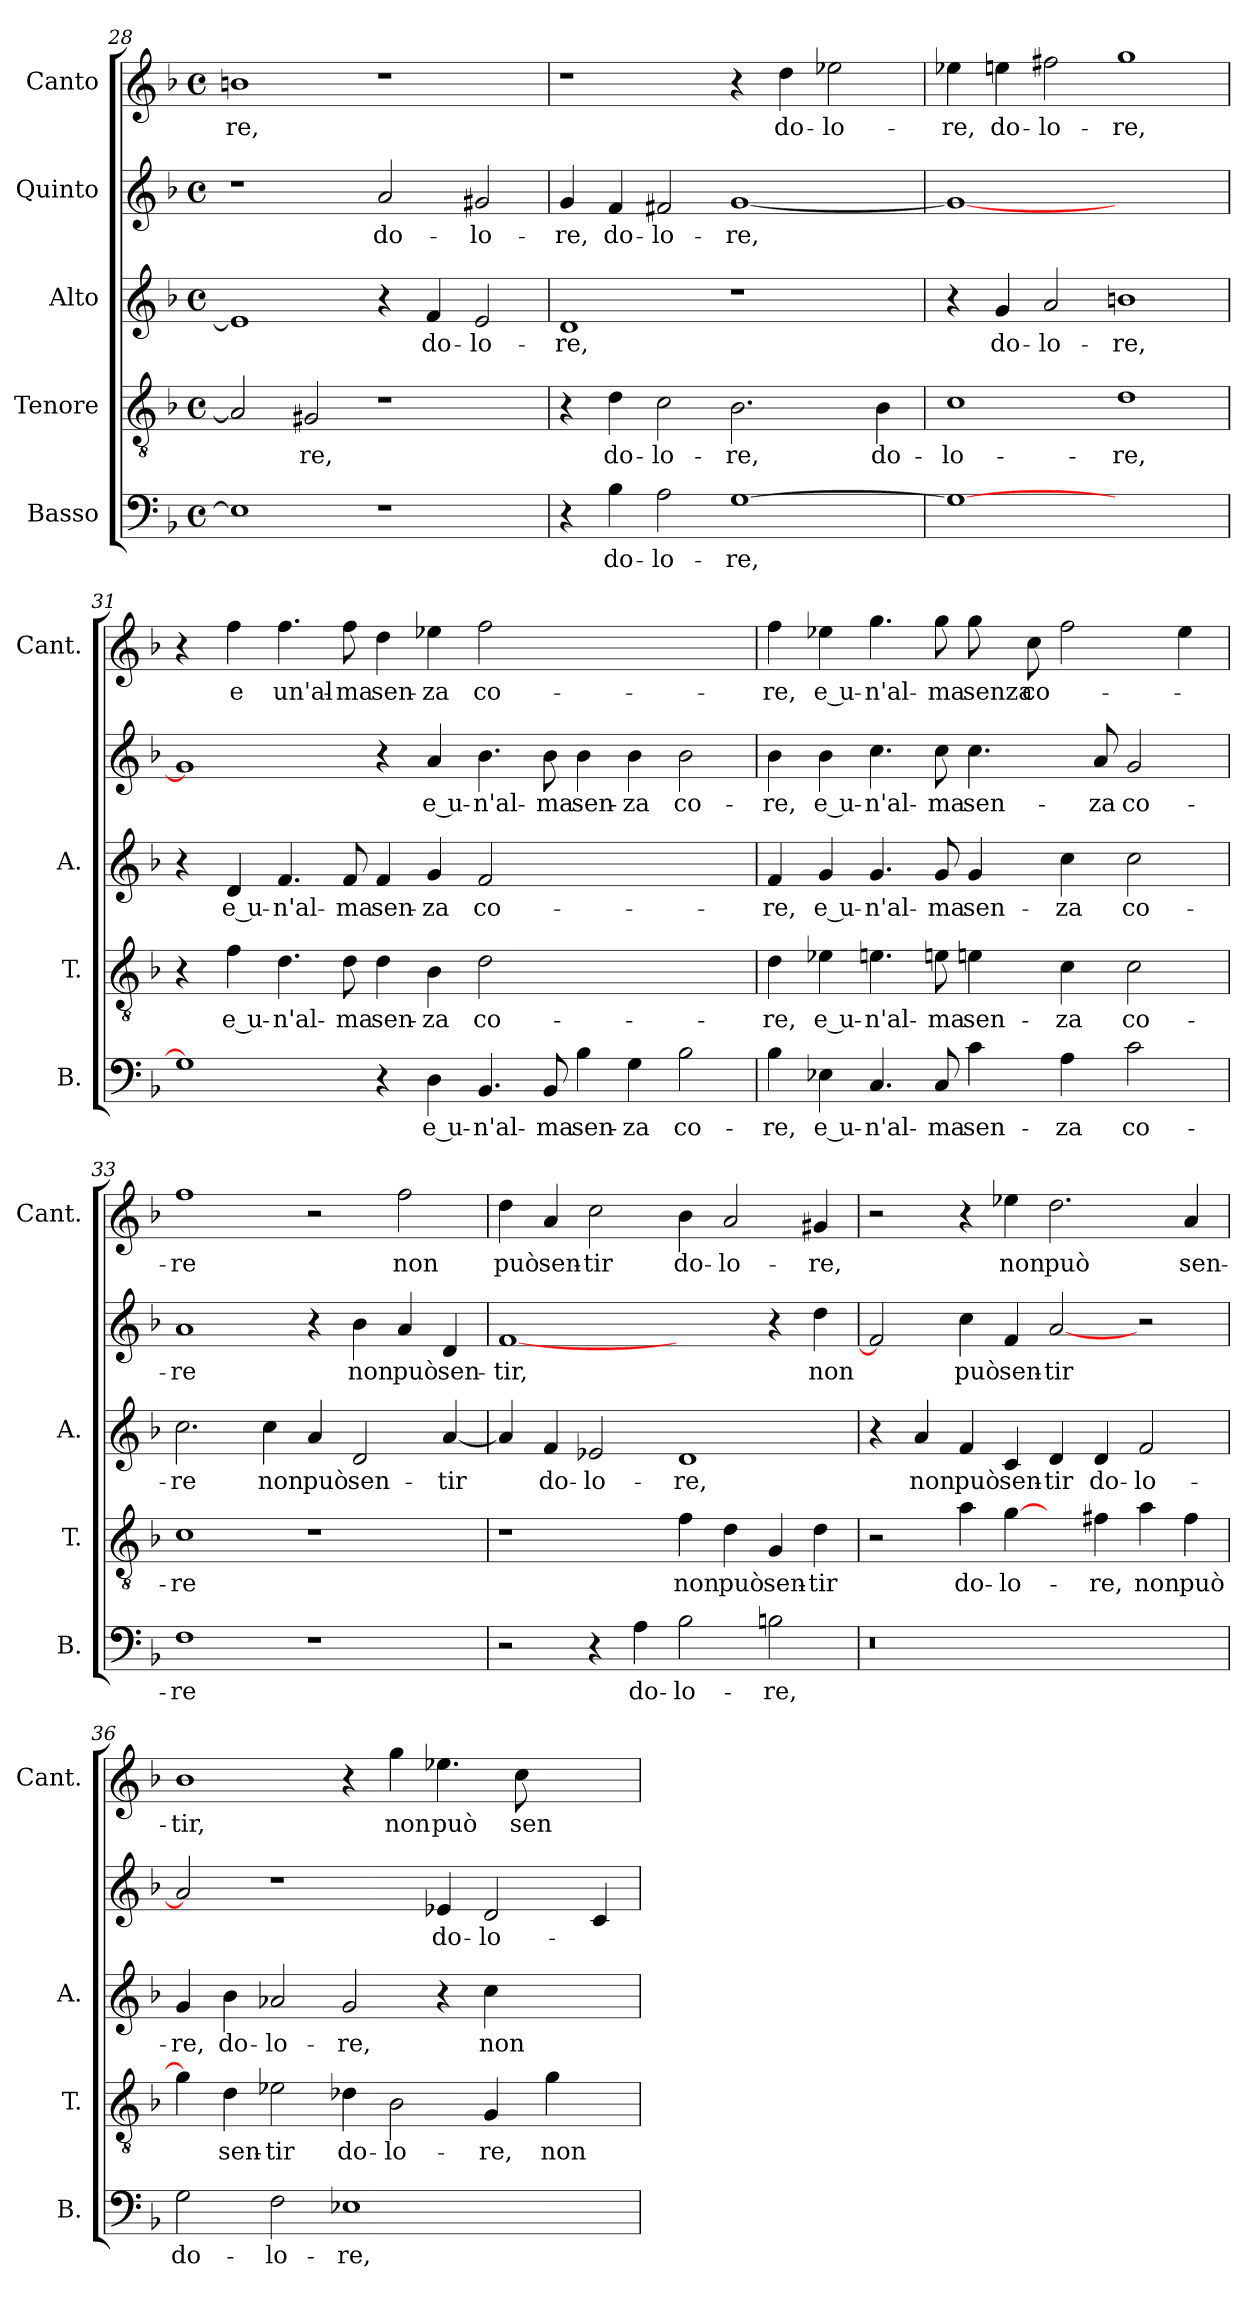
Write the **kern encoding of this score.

**kern	**text	**kern	**text	**kern	**text	**kern	**text	**kern	**text
*part5	*part5	*part4	*part4	*part3	*part3	*part2	*part2	*part1	*part1
*staff5	*staff5	*staff4	*staff4	*staff3	*staff3	*staff2	*staff2	*staff1	*staff1
*I"Basso	*	*I"Tenore	*	*I"Alto	*	*I"Quinto	*	*I"Canto	*
*I'B.	*	*I'T.	*	*I'A.	*	*	*	*I'Cant.	*
*clefF4	*	*clefGv2	*	*clefG2	*	*clefG2	*	*clefG2	*
*k[b-]	*	*k[b-]	*	*k[b-]	*	*k[b-]	*	*k[b-]	*
*F:	*	*F:	*	*F:	*	*F:	*	*F:	*
*M4/4	*	*M4/4	*	*M4/4	*	*M4/4	*	*M4/4	*
*met(c)	*	*met(c)	*	*met(c)	*	*met(c)	*	*met(c)	*
=28	=28	=28	=28	=28	=28	=28	=28	=28	=28
1E\]	.	2A/]	.	1e/]	.	1r	.	1bn\	-re,
.	.	2G#X/	-re,	.	.	.	.	.	.
1r	.	1r	.	4r	.	2a/	do-	1r	.
.	.	.	.	4f/	do-	.	.	.	.
.	.	.	.	2e/	-lo-	2g#X/	-lo-	.	.
=29	=29	=29	=29	=29	=29	=29	=29	=29	=29
4r	.	4r	.	1d/	-re,	4g/	-re,	1r	.
4B-\	do-	4d\	do-	.	.	4f/	do-	.	.
2A\	-lo-	2c\	-lo-	.	.	2f#X/	-lo-	.	.
[1G\	-re,	2.B-\	-re,	1r	.	[1g/	-re,	4r	.
.	.	.	.	.	.	.	.	4dd\	do-
.	.	.	.	.	.	.	.	2ee-X\	-lo-
.	.	4B-\	do-	.	.	.	.	.	.
=30	=30	=30	=30	=30	=30	=30	=30	=30	=30
1G\_	.	1c\	-lo-	4r	.	1g/_	.	4ee-X\	-re,
.	.	.	.	4g/	do-	.	.	4een\	do-
.	.	.	.	2a/	-lo-	.	.	2ff#X\	-lo-
1ryy	.	1d\	-re,	1bn\	-re,	1ryy	.	1gg\	-re,
=31	=31	=31	=31	=31	=31	=31	=31	=31	=31
1G\]	.	4r	.	4r	.	1g/]	.	4r	.
.	.	4f\	e u-	4d/	e u-	.	.	4ff\	e
.	.	4.d\	-n'al-	4.f/	-n'al-	.	.	4.ff\	un'al-
.	.	8d\	-ma	8f/	-ma	.	.	8ff\	-ma
4r	.	4d\	sen-	4f/	sen-	4r	.	4dd\	sen-
4D\	e u-	4B-\	-za	4g/	-za	4a/	e u-	4ee-X\	-za
4.BB-/	-n'al-	2d\	co-	2f/	co-	4.b-\	-n'al-	2ff\	co-
8BB-/	-ma	.	.	.	.	8b-\	-ma	.	.
4B-\	sen-	1ryy	.	1ryy	.	4b-\	sen-	1ryy	.
4G\	-za	.	.	.	.	4b-\	-za	.	.
2B-\	co-	.	.	.	.	2b-\	co-	.	.
=32	=32	=32	=32	=32	=32	=32	=32	=32	=32
4B-\	-re,	4d\	-re,	4f/	-re,	4b-\	-re,	4ff\	-re,
4E-X\	e u-	4e-X\	e u-	4g/	e u-	4b-\	e u-	4ee-X\	e u-
4.C/	-n'al-	4.en\	-n'al-	4.g/	-n'al-	4.cc\	-n'al-	4.gg\	-n'al-
8C/	-ma	8en\	-ma	8g/	-ma	8cc\	-ma	8gg\	-ma
4c\	sen-	4en\	sen-	4g/	sen-	4.cc\	sen-	8gg\	senza
.	.	.	.	.	.	.	.	8cc\	co-
4A\	-za	4c\	-za	4cc\	-za	.	.	2ff\	.
.	.	.	.	.	.	8a/	-za	.	.
2c\	co-	2c\	co-	2cc\	co-	2g/	co-	.	.
.	.	.	.	.	.	.	.	4ee-\	.
=33	=33	=33	=33	=33	=33	=33	=33	=33	=33
1F\	-re	1c\	-re	2.cc\	-re	1a/	-re	1ff\	-re
.	.	.	.	4cc\	non	.	.	.	.
1r	.	1r	.	4a/	può	4r	.	2r	.
.	.	.	.	2d/	sen-	4b-\	non	.	.
.	.	.	.	.	.	4a/	può	2ff\	non
.	.	.	.	[4a/	-tir	4d/	sen-	.	.
=34	=34	=34	=34	=34	=34	=34	=34	=34	=34
2r	.	1r	.	4a/]	.	[1f/	-tir,	4dd\	può
.	.	.	.	4f/	do-	.	.	4a/	sen-
4r	.	.	.	2e-X/	-lo-	.	.	2cc\	-tir
4A\	do-	.	.	.	.	.	.	.	.
2B-\	-lo-	4f\	non	1d/	-re,	2ryy	.	4b-\	do-
.	.	4d\	può	.	.	.	.	2a/	-lo-
2Bn\	-re,	4G/	sen-	.	.	4r	.	.	.
.	.	4d\	-tir	.	.	4dd\	non	4g#X/	-re,
=35	=35	=35	=35	=35	=35	=35	=35	=35	=35
!LO:N:vis=0	!	!	!	!	!	!	!	!	!
1r	.	2r	.	4r	.	2f/]	.	2r	.
.	.	.	.	4a/	non	.	.	.	.
.	.	4a\	do-	4f/	può	4cc\	può	4r	.
.	.	[4g\	-lo-	4c/	sen-	4f/	sen-	4ee-X\	non
1ryy	.	4ryy	.	4d/	-tir	[2a/	-tir	2.dd\	può
.	.	4f#X\	-re,	4d/	do-	.	.	.	.
.	.	4a\	non	2f/	-lo-	2r	.	.	.
.	.	4f#\	può	.	.	.	.	4a/	sen-
=36	=36	=36	=36	=36	=36	=36	=36	=36	=36
2G\	do-	4g\]	.	4g/	-re,	2a/]	.	1b-\	-tir,
.	.	4d\	sen-	4b-\	do-	.	.	.	.
2F\	-lo-	2e-X\	-tir	2a-X/	-lo-	1r	.	.	.
1E-X\	-re,	4d-X\	do-	2g/	-re,	.	.	4r	.
.	.	2B-\	-lo-	.	.	.	.	4gg\	non
.	.	.	.	4r	.	4e-X/	do-	4.ee-X\	può
.	.	4G/	-re,	4cc\	non	2d/	-lo-	.	.
.	.	.	.	.	.	.	.	8cc\	sen-
2ryy	.	4g\	non	2ryy	.	.	.	2ryy	.
.	.	4ryy	.	.	.	4c/	.	.	.
=	=	=	=	=	=	=	=	=	=
*-	*-	*-	*-	*-	*-	*-	*-	*-	*-
